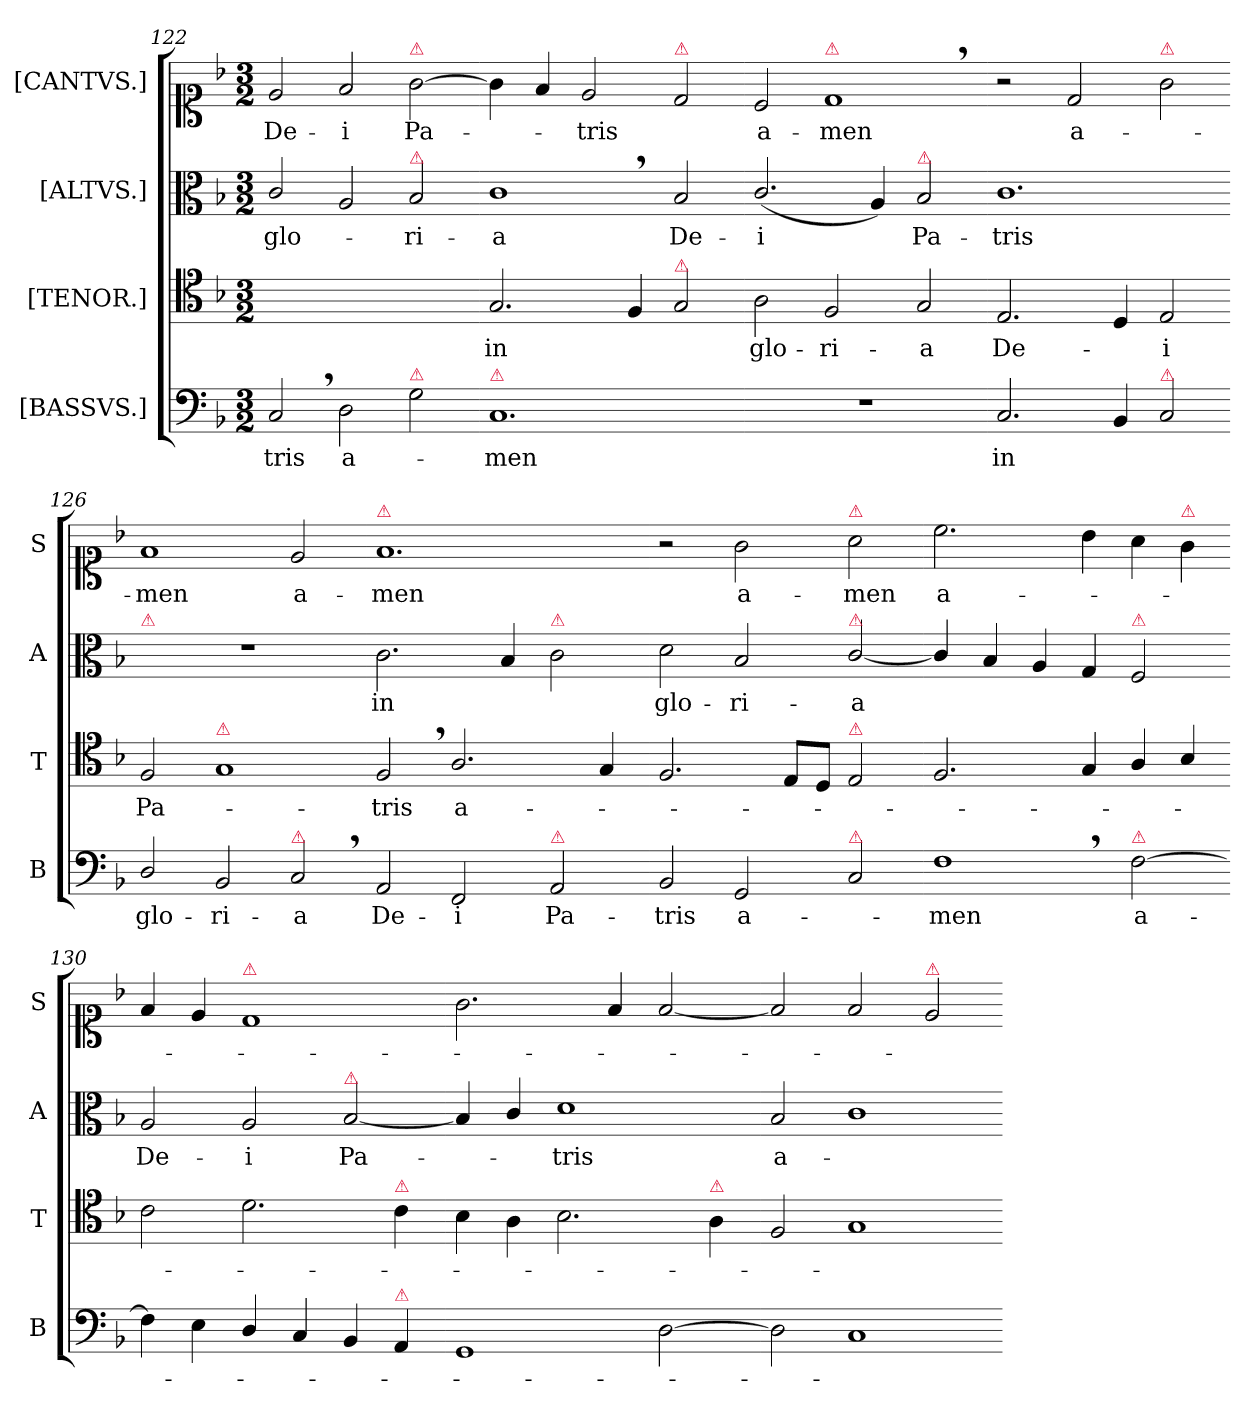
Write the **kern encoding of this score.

**kern	**text	**kern	**text	**kern	**text	**kern	**text
*part4	*part4	*part3	*part3	*part2	*part2	*part1	*part1
*staff4	*staff4	*staff3	*staff3	*staff2	*staff2	*staff1	*staff1
*I"[BASSVS.]	*	*I"[TENOR.]	*	*I"[ALTVS.]	*	*I"[CANTVS.]	*
*I'B	*	*I'T	*	*I'A	*	*I'S	*
*clefF4	*	*clefC4	*	*clefC3	*	*clefC1	*
*k[b-]	*	*k[b-]	*	*k[b-]	*	*k[b-]	*
*M3/2	*	*M3/2	*	*M3/2	*	*M3/2	*
=122	=122	=122	=122	=122	=122	=122	=122
2C,/	-tris	1.ryy	.	2c/	glo-	2e/	De-
2D\	a-	.	.	2A/	.	2f/	-i
!	!	!	!	!	!	!LO:TX:a:color=crimson:t=⚠	!
!	!	!	!	!LO:TX:a:color=crimson:t=⚠	!	!	!
!LO:TX:a:color=crimson:t=⚠	!	!	!	!	!	!	!
2G\	.	.	.	2B-/	-ri-	[2g\	Pa-
=123-	=123-	=123-	=123-	=123-	=123-	=123-	=123-
!LO:TX:a:color=crimson:t=⚠	!	!	!	!	!	!	!
1.C/	-men	2.G/	in	1c,\	-a	4g!\]	.
.	.	.	.	.	.	4f/	.
.	.	.	.	.	.	2e/	-tris
.	.	4F/	.	.	.	.	.
!	!	!	!	!	!	!LO:TX:a:color=crimson:t=⚠	!
!	!	!LO:TX:a:color=crimson:t=⚠	!	!	!	!	!
.	.	2G/	.	2B-/	De-	2d/	.
=124-	=124-	=124-	=124-	=124-	=124-	=124-	=124-
1.r	.	2A\	glo-	(2.c/	-i	2c/	a-
!	!	!	!	!	!	!LO:TX:a:color=crimson:t=⚠	!
.	.	2F/	-ri-	.	.	1d,/	-men
.	.	.	.	4A/)	.	.	.
!	!	!	!	!LO:TX:a:color=crimson:t=⚠	!	!	!
.	.	2G/	-a	2B-/	Pa-	.	.
=125-	=125-	=125-	=125-	=125-	=125-	=125-	=125-
2.C/	in	2.E/	De-	1.c\	-tris	2r	.
.	.	.	.	.	.	2d/	a-
4BB-/	.	4D/	.	.	.	.	.
!	!	!	!	!	!	!LO:TX:a:color=crimson:t=⚠	!
!LO:TX:a:color=crimson:t=⚠	!	!	!	!	!	!	!
2C/	.	2E/	-i	.	.	2g\	.
=126-	=126-	=126-	=126-	=126-	=126-	=126-	=126-
!	!	!	!	!LO:TX:a:color=crimson:t=⚠	!	!	!
2D/	glo-	2F/	Pa-	1.r	.	1f/	-men
!	!	!LO:TX:a:color=crimson:t=⚠	!	!	!	!	!
2BB-/	-ri-	1G/	.	.	.	.	.
!LO:TX:a:color=crimson:t=⚠	!	!	!	!	!	!	!
!	!	!	!	!	!	!	!LO:LY:i
2C,/	-a	.	.	.	.	2e/	a-
=127-	=127-	=127-	=127-	=127-	=127-	=127-	=127-
!	!	!	!	!	!	!LO:TX:a:color=crimson:t=⚠	!
!	!	!	!	!	!	!	!LO:LY:i
2AA/	De-	2F,/	-tris	2.c\	in	1.f/	-men
2FF/	-i	2.A/	a-	.	.	.	.
.	.	.	.	4B-/	.	.	.
!	!	!	!	!LO:TX:a:color=crimson:t=⚠	!	!	!
!LO:TX:a:color=crimson:t=⚠	!	!	!	!	!	!	!
2AA/	Pa-	.	.	2c\	.	.	.
.	.	4G/	.	.	.	.	.
=128-	=128-	=128-	=128-	=128-	=128-	=128-	=128-
2BB-/	-tris	2.F/	.	2d\	glo-	2r	.
2GG/	a-	.	.	2B-/	-ri-	2g\	a-
.	.	8E/L	.	.	.	.	.
.	.	8D/J	.	.	.	.	.
!	!	!	!	!	!	!LO:TX:a:color=crimson:t=⚠	!
!	!	!	!	!LO:TX:a:color=crimson:t=⚠	!	!	!
!	!	!LO:TX:a:color=crimson:t=⚠	!	!	!	!	!
!LO:TX:a:color=crimson:t=⚠	!	!	!	!	!	!	!
2C/	.	2E/	.	[2c/	-a	2a\	men
=129-	=129-	=129-	=129-	=129-	=129-	=129-	=129-
1F,\	-men	2.F/	.	4c!/]	.	2.cc\	a-
.	.	.	.	4B-/	.	.	.
.	.	.	.	4A/	.	.	.
.	.	4G/	.	4G/	.	4b-\	.
!	!	!	!	!LO:TX:a:color=crimson:t=⚠	!	!	!
!LO:TX:a:color=crimson:t=⚠	!	!	!	!	!	!	!
[2F\	a-	4A/	.	2F/	.	4a\	.
!	!	!	!	!	!	!LO:TX:a:color=crimson:t=⚠	!
.	.	4B-/	.	.	.	4g\	.
=130-	=130-	=130-	=130-	=130-	=130-	=130-	=130-
4F!\]	.	2c\	.	2A/	De-	4f/	.
4E\	.	.	.	.	.	4e/	.
!	!	!	!	!	!	!LO:TX:a:color=crimson:t=⚠	!
4D/	.	2.d\	.	2A/	-i	1d/	.
4C/	.	.	.	.	.	.	.
!	!	!	!	!LO:TX:a:color=crimson:t=⚠	!	!	!
4BB-/	.	.	.	[2B-/	Pa-	.	.
!	!	!LO:TX:a:color=crimson:t=⚠	!	!	!	!	!
!LO:TX:a:color=crimson:t=⚠	!	!	!	!	!	!	!
4AA/	.	4c\	.	.	.	.	.
=131-	=131-	=131-	=131-	=131-	=131-	=131-	=131-
1GG/	.	4B-\	.	4B-!/]	.	2.g\	.
.	.	4A\	.	4c/	.	.	.
.	.	2.B-\	.	1d\	-tris	.	.
.	.	.	.	.	.	4f/	.
[2D\	.	.	.	.	.	[2f/	.
!	!	!LO:TX:a:color=crimson:t=⚠	!	!	!	!	!
.	.	4A\	.	.	.	.	.
=132-	=132-	=132-	=132-	=132-	=132-	=132-	=132-
2D\]	.	2F/	.	2B-/	a-	2f/]	.
1C/	.	1G/	.	1c\	.	2f/	.
!	!	!	!	!	!	!LO:TX:a:color=crimson:t=⚠	!
.	.	.	.	.	.	2e/	.
=-	=-	=-	=-	=-	=-	=-	=-
*-	*-	*-	*-	*-	*-	*-	*-
